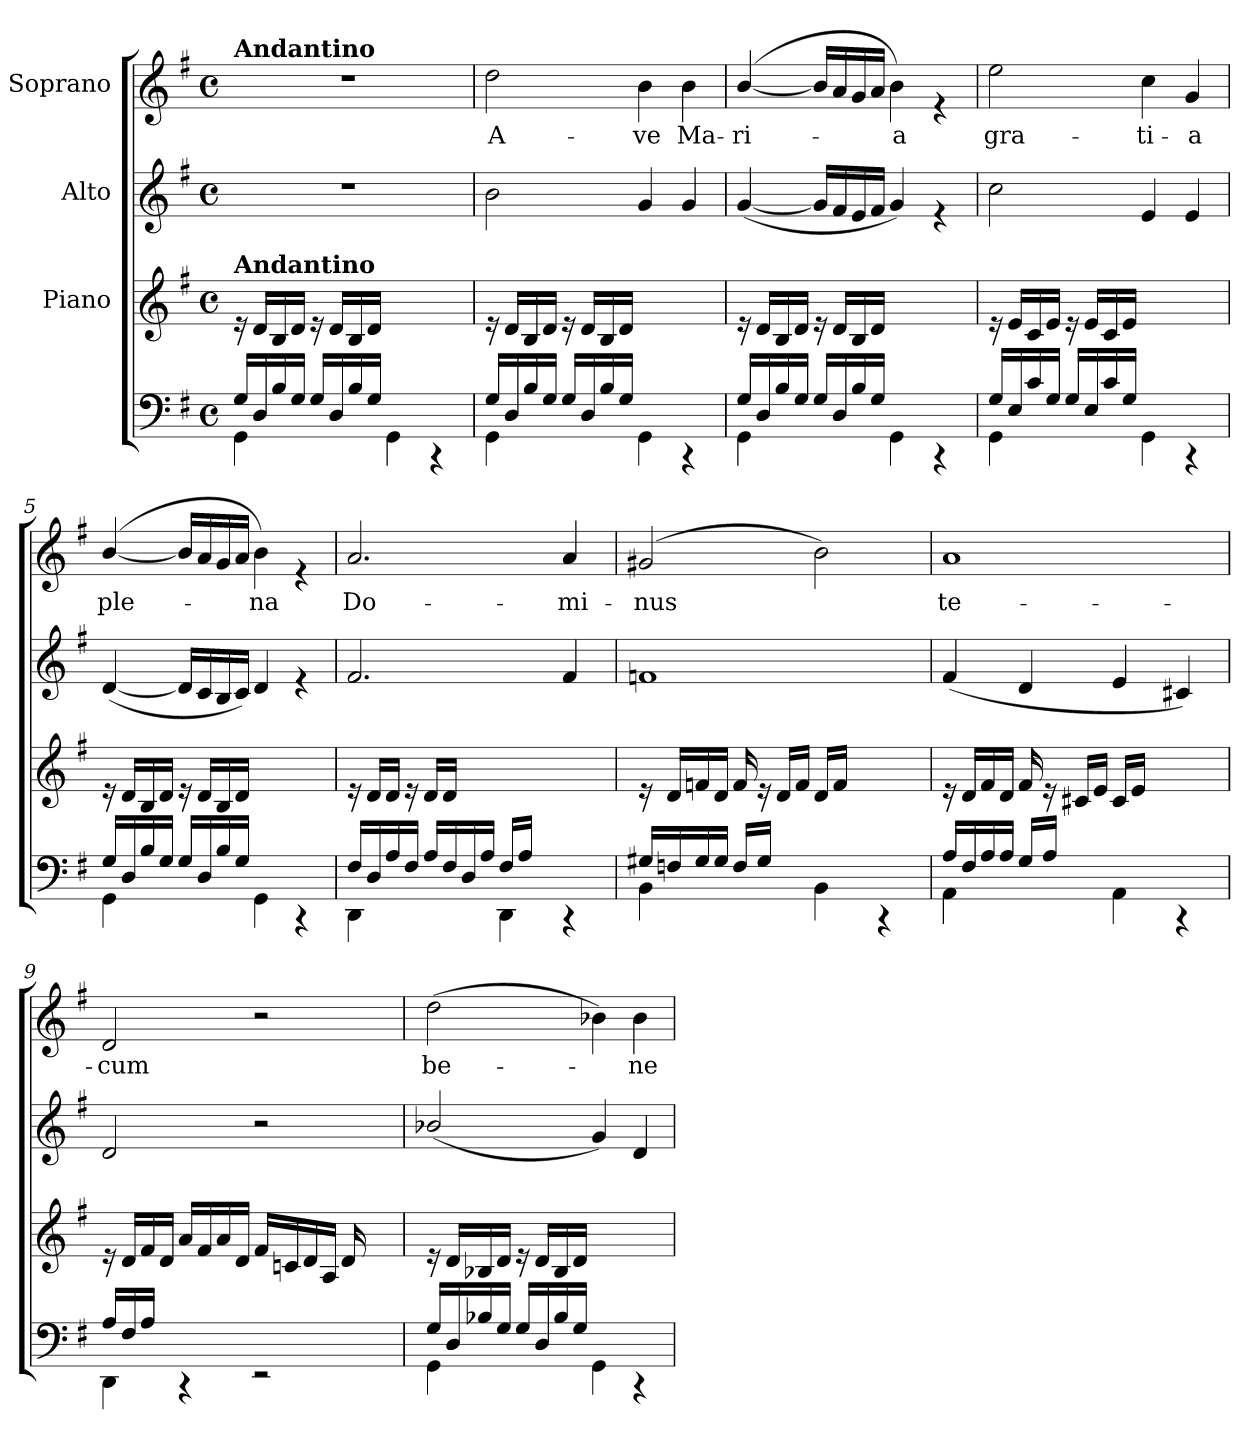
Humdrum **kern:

**kern	**kern	**kern	**kern	**text
*part4	*part3	*part2	*part1	*part1
*staff4	*staff3	*staff2	*staff1	*staff1
*	*I"Piano	*I"Alto	*I"Soprano	*
*clefF4	*clefG2	*clefG2	*clefG2	*
*k[f#]	*k[f#]	*k[f#]	*k[f#]	*
*G:	*G:	*G:	*G:	*
*M4/4	*M4/4	*M4/4	*M4/4	*
*met(c)	*met(c)	*met(c)	*met(c)	*
=1	=1	=1	=1	=1
*^	*	*	*	*
!	!	!	!	!LO:TX:a:B:t=Andantino	!
!	!	!LO:TX:a:B:t=Andantino	!	!	!
4GG\	16G/LL	16rd	1r	1r	.
.	16D/	16d/LL	.	.	.
.	16B/	16B/	.	.	.
.	16G/JJ	16d/JJ	.	.	.
4ryy	16G/LL	16rd	.	.	.
.	16D/	16d/LL	.	.	.
.	16B/	16B/	.	.	.
.	16G/JJ	16d/JJ	.	.	.
4GG\	2ryy	2ryy	.	.	.
4rCC	.	.	.	.	.
=2	=2	=2	=2	=2	=2
!	!	!	!	!	!LO:LY:b
4GG\	16G/LL	16rd	2b\	2dd\	A-
.	16D/	16d/LL	.	.	.
.	16B/	16B/	.	.	.
.	16G/JJ	16d/JJ	.	.	.
4ryy	16G/LL	16rd	.	.	.
.	16D/	16d/LL	.	.	.
.	16B/	16B/	.	.	.
.	16G/JJ	16d/JJ	.	.	.
!	!	!	!	!	!LO:LY:b
4GG\	2ryy	2ryy	4g/	4b\	-ve
!	!	!	!	!	!LO:LY:b
4rCC	.	.	4g/	4b\	Ma-
=3	=3	=3	=3	=3	=3
!	!	!	!	!	!LO:LY:b
4GG\	16G/LL	16rd	(<[<4g/	(<[<4b/	-ri-
.	16D/	16d/LL	.	.	.
.	16B/	16B/	.	.	.
.	16G/JJ	16d/JJ	.	.	.
4ryy	16G/LL	16rd	16g/LL]	16b/LL]	.
.	16D/	16d/LL	16f#/	16a/	.
.	16B/	16B/	16e/	16g/	.
.	16G/JJ	16d/JJ	16f#/JJ	16a/JJ	.
!	!	!	!	!	!LO:LY:b
4GG\	2ryy	2ryy	4g/)	4b\)	-a
4rCC	.	.	4re	4re	.
!!LO:LB:g=z
=4	=4	=4	=4	=4	=4
!	!	!	!	!	!LO:LY:b
4GG\	16G/LL	16rd	2cc\	2ee\	gra-
.	16E/	16e/LL	.	.	.
.	16c/	16c/	.	.	.
.	16G/JJ	16e/JJ	.	.	.
4ryy	16G/LL	16rd	.	.	.
.	16E/	16e/LL	.	.	.
.	16c/	16c/	.	.	.
.	16G/JJ	16e/JJ	.	.	.
!	!	!	!	!	!LO:LY:b
4GG\	2ryy	2ryy	4e/	4cc\	-ti-
!	!	!	!	!	!LO:LY:b
4rCC	.	.	4e/	4g/	-a
=5	=5	=5	=5	=5	=5
!	!	!	!	!	!LO:LY:b
4GG\	16G/LL	16rd	(<[<4d/	(<[<4b/	ple-
.	16D/	16d/LL	.	.	.
.	16B/	16B/	.	.	.
.	16G/JJ	16d/JJ	.	.	.
4ryy	16G/LL	16rd	16d/LL]	16b/LL]	.
.	16D/	16d/LL	16c/	16a/	.
.	16B/	16B/	16B/	16g/	.
.	16G/JJ	16d/JJ	16c/JJ)	16a/JJ	.
!	!	!	!	!	!LO:LY:b
4GG\	2ryy	2ryy	4d/	4b\)	-na
4rCC	.	.	4re	4re	.
=6	=6	=6	=6	=6	=6
!	!	!	!	!	!LO:LY:b
4DD\	16F#/LL	16rd	2.f#/	2.a/	Do-
.	16D/	16d/LL	.	.	.
.	16A/	16d/JJ	.	.	.
.	16F#/JJ	16rd	.	.	.
4ryy	16A/LL	16d/LL	.	.	.
.	16F#/	16d/JJ	.	.	.
.	16D/	2ryy	.	.	.
.	16A/JJ	.	.	.	.
4DD\	16F#/LL	.	.	.	.
.	16A/JJ	.	.	.	.
.	4.ryy	.	.	.	.
!	!	!	!	!	!LO:LY:b
4rCC	.	.	4f#/	4a/	-mi-
.	.	8ryy	.	.	.
!!LO:LB:g=z
=7	=7	=7	=7	=7	=7
!	!	!	!	!	!LO:LY:b
4BB\	16G#X/LL	16rd	1fn	(<2g#X/	-nus
.	16Fn/	16d/LL	.	.	.
.	16G#/	16fn/	.	.	.
.	16G#/JJ	16d/JJ	.	.	.
4ryy	16F/LL	16f/	.	.	.
.	16G#/JJ	16rd	.	.	.
.	2ryy	16d/LL	.	.	.
.	.	16f/JJ	.	.	.
4BB\	.	16d/LL	.	2b\)	.
.	.	16f/JJ	.	.	.
.	.	4.ryy	.	.	.
4rCC	.	.	.	.	.
.	8ryy	.	.	.	.
=8	=8	=8	=8	=8	=8
!	!	!	!	!	!LO:LY:b
4AA\	16A/LL	16rd	(<4f#/	1a	te-
.	16F#/	16d/LL	.	.	.
.	16A/	16f#/	.	.	.
.	16A/JJ	16d/JJ	.	.	.
4ryy	16G/LL	16f#/	4d/	.	.
.	16A/JJ	16rd	.	.	.
.	2ryy	16c#X/LL	.	.	.
.	.	16e/JJ	.	.	.
4AA\	.	16c#/LL	4e/	.	.
.	.	16e/JJ	.	.	.
.	.	4.ryy	.	.	.
4rCC	.	.	4c#X/)	.	.
.	8ryy	.	.	.	.
=9	=9	=9	=9	=9	=9
!	!	!	!	!	!LO:LY:b
4DD\	16A/LL	16rd	2d/	2d/	-cum
.	16F#/	16d/LL	.	.	.
.	16A/JJ	16f#/	.	.	.
.	2ryy	16d/JJ	.	.	.
4rCC	.	16a/LL	.	.	.
.	.	16f#/	.	.	.
.	.	16a/	.	.	.
.	.	16d/JJ	.	.	.
2rEE	.	16f#/LL	2r	2r	.
.	.	16cni/	.	.	.
.	.	16d/	.	.	.
.	4ryy	16A/JJ	.	.	.
.	.	16d/	.	.	.
.	.	8.ryy	.	.	.
.	16ryy	.	.	.	.
!!LO:PB:g=z
=10	=10	=10	=10	=10	=10
!	!	!	!	!	!LO:LY:b
4GG\	16G/LL	16rd	(<2b-X/	(>2dd\	be-
.	16D/	16d/LL	.	.	.
.	16B-X/	16B-X/	.	.	.
.	16G/JJ	16d/JJ	.	.	.
4ryy	16G/LL	16rd	.	.	.
.	16D/	16d/LL	.	.	.
.	16B-/	16B-/	.	.	.
.	16G/JJ	16d/JJ	.	.	.
4GG\	2ryy	2ryy	4g/)	4b-X\)	.
!	!	!	!	!	!LO:LY:b
4rCC	.	.	4d/	4b-\	-ne-
*v	*v	*	*	*	*
=	=	=	=	=
*-	*-	*-	*-	*-
